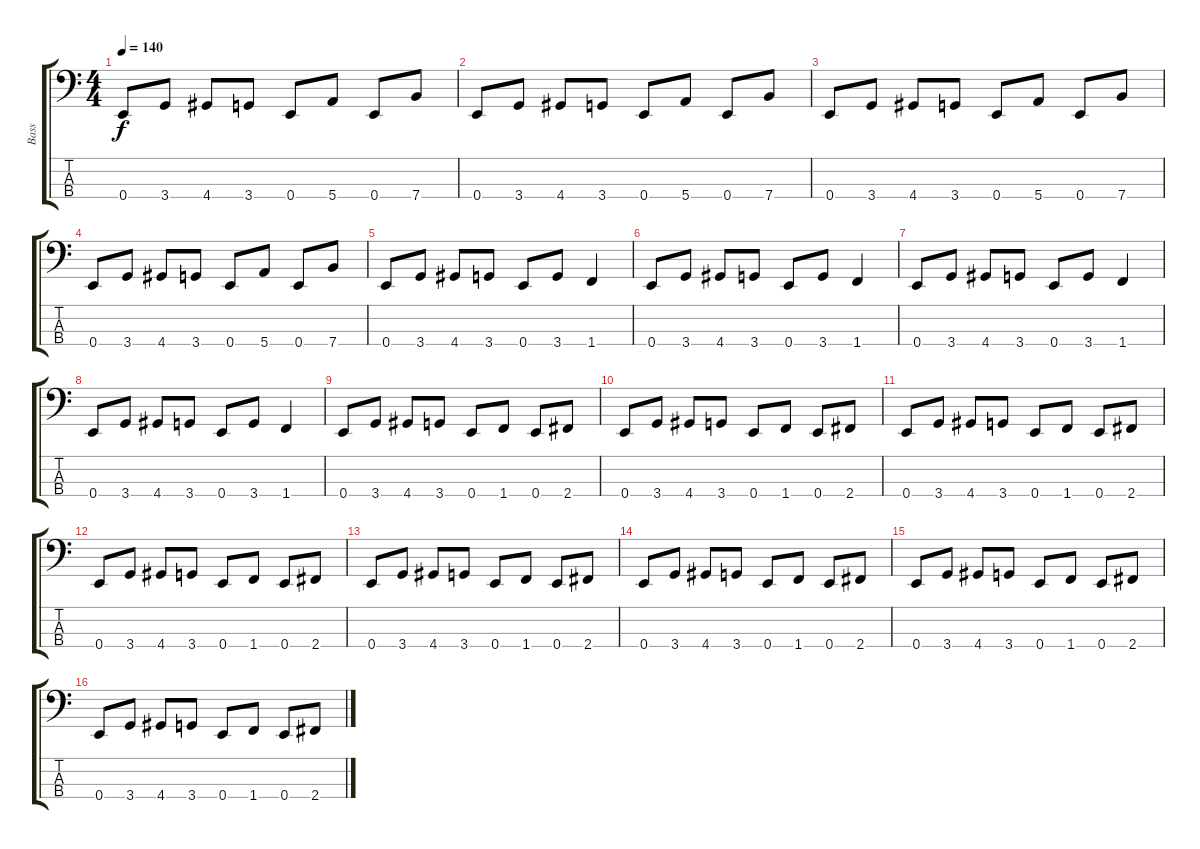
\track ("Bass" "Bass") {instrument electricbasspick}
\staff {score tabs}
\tuning (G2 D2 A1 E1) {hide}
\ts (4 4)
\tempo 140
\clef f4
\ks c
0.4.8{dy f} 3.4.8 4.4.8 3.4.8 0.4.8 5.4.8 0.4.8 7.4.8 |
0.4.8 3.4.8 4.4.8 3.4.8 0.4.8 5.4.8 0.4.8 7.4.8 |
0.4.8 3.4.8 4.4.8 3.4.8 0.4.8 5.4.8 0.4.8 7.4.8 |
0.4.8 3.4.8 4.4.8 3.4.8 0.4.8 5.4.8 0.4.8 7.4.8 |
0.4.8 3.4.8 4.4.8 3.4.8 0.4.8 3.4.8 1.4.4 |
0.4.8 3.4.8 4.4.8 3.4.8 0.4.8 3.4.8 1.4.4 |
0.4.8 3.4.8 4.4.8 3.4.8 0.4.8 3.4.8 1.4.4 |
0.4.8 3.4.8 4.4.8 3.4.8 0.4.8 3.4.8 1.4.4 |
0.4.8 3.4.8 4.4.8 3.4.8 0.4.8 1.4.8 0.4.8 2.4.8 |
0.4.8 3.4.8 4.4.8 3.4.8 0.4.8 1.4.8 0.4.8 2.4.8 |
0.4.8 3.4.8 4.4.8 3.4.8 0.4.8 1.4.8 0.4.8 2.4.8 |
0.4.8 3.4.8 4.4.8 3.4.8 0.4.8 1.4.8 0.4.8 2.4.8 |
0.4.8 3.4.8 4.4.8 3.4.8 0.4.8 1.4.8 0.4.8 2.4.8 |
0.4.8 3.4.8 4.4.8 3.4.8 0.4.8 1.4.8 0.4.8 2.4.8 |
0.4.8 3.4.8 4.4.8 3.4.8 0.4.8 1.4.8 0.4.8 2.4.8 |
0.4.8 3.4.8 4.4.8 3.4.8 0.4.8 1.4.8 0.4.8 2.4.8
